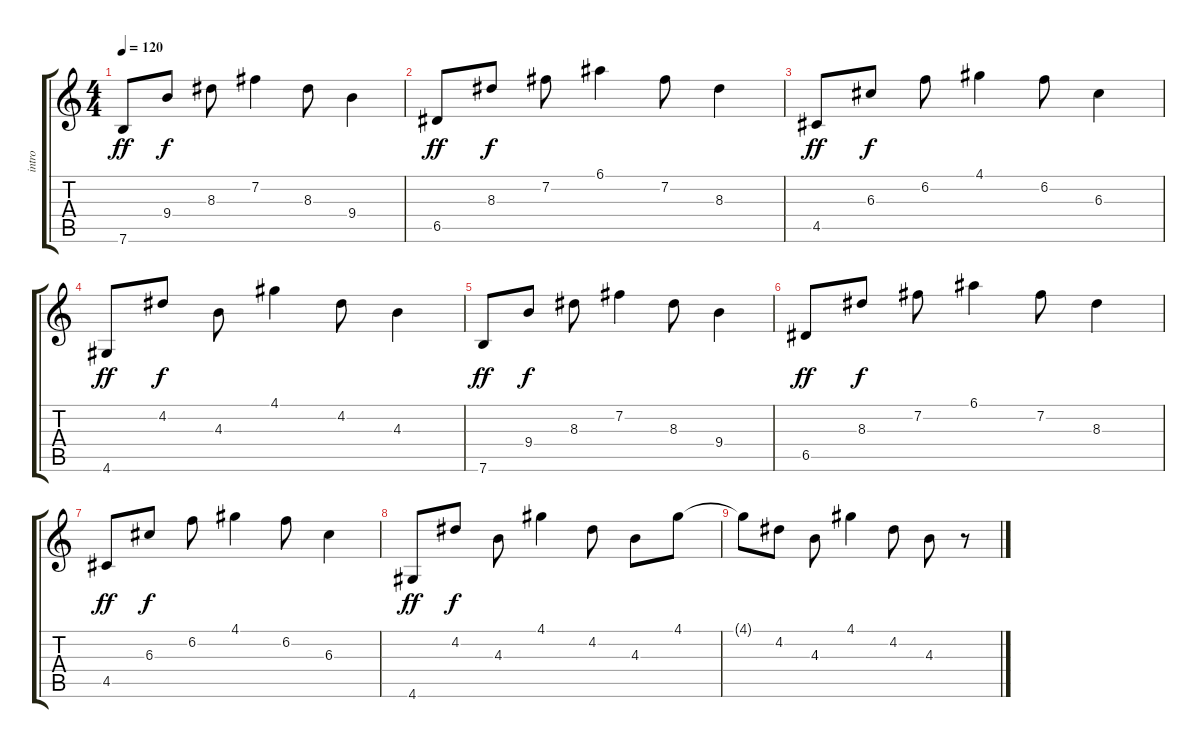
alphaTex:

\track ("intro" "intro") {instrument distortionguitar}
\staff {score tabs}
\tuning (E4 B3 G3 D3 A2 E2) {hide}
\ts (4 4)
\tempo 120
\clef g2
\ks c
7.6.8{dy ff instrument distortionguitar} 9.4.8{dy f} 8.3.8 7.2.4 8.3.8 9.4.4 |
6.5.8{dy ff} 8.3.8{dy f} 7.2.8 6.1.4 7.2.8 8.3.4 |
4.5.8{dy ff} 6.3.8{dy f} 6.2.8 4.1.4 6.2.8 6.3.4 |
4.6.8{dy ff} 4.2.8{dy f} 4.3.8 4.1.4 4.2.8 4.3.4 |
7.6.8{dy ff} 9.4.8{dy f} 8.3.8 7.2.4 8.3.8 9.4.4 |
6.5.8{dy ff} 8.3.8{dy f} 7.2.8 6.1.4 7.2.8 8.3.4 |
4.5.8{dy ff} 6.3.8{dy f} 6.2.8 4.1.4 6.2.8 6.3.4 |
4.6.8{dy ff} 4.2.8{dy f} 4.3.8 4.1.4 4.2.8 4.3.8 4.1.8 |
4.1{t}.8 4.2.8 4.3.8 4.1.4 4.2.8 4.3.8 r.8
